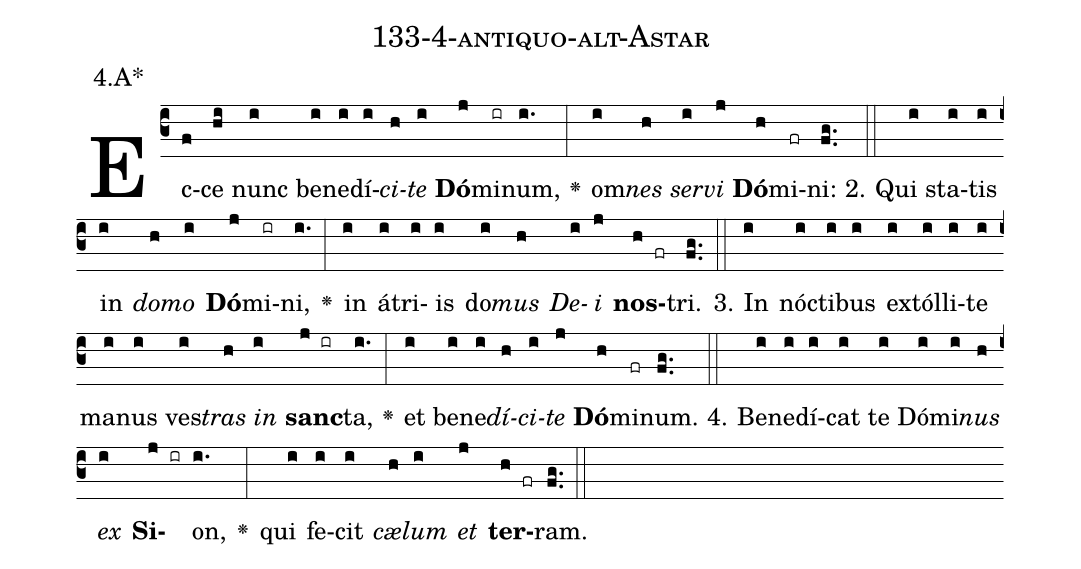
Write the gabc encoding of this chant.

name: 133-4-antiquo-alt-Astar;
annotation: 4.A*;
%%
(c3)Ec(f)ce(hi) nunc(i) be(i)ne(i)dí(i)<i>ci</i>(h)<i>te</i>(i) <b>Dó</b>(j)mi(ir)num,(i.) <v>\greheightstar</v>(:) om(i)<i>nes</i>(h) <i>ser</i>(i)<i>vi</i>(j) <b>Dó</b>(h)mi(fr)ni:(fg..) (::)
2. Qui(i) sta(i)tis(i) in(i) <i>do</i>(h)<i>mo</i>(i) <b>Dó</b>(j)mi(ir)ni,(i.) <v>\greheightstar</v>(:) in(i) á(i)tri(i)is(i) do(i)<i>mus</i>(h) <i>De</i>(i)<i>i</i>(j) <b>nos</b>(h fr)tri.(fg..) (::)
3. In(i) nóc(i)ti(i)bus(i) ex(i)tól(i)li(i)te(i) ma(i)nus(i) ves(i)<i>tras</i>(h) <i>in</i>(i) <b>sanc</b>(j ir)ta,(i.) <v>\greheightstar</v>(:) et(i) be(i)ne(i)<i>dí</i>(h)<i>ci</i>(i)<i>te</i>(j) <b>Dó</b>(h)mi(fr)num.(fg..) (::)
4. Be(i)ne(i)dí(i)cat(i) te(i) Dó(i)mi(i)<i>nus</i>(h) <i>ex</i>(i) <b>Si</b>(j ir)on,(i.) <v>\greheightstar</v>(:) qui(i) fe(i)cit(i) <i>cæ</i>(h)<i>lum</i>(i) <i>et</i>(j) <b>ter</b>(h fr)ram.(fg..) (::)
